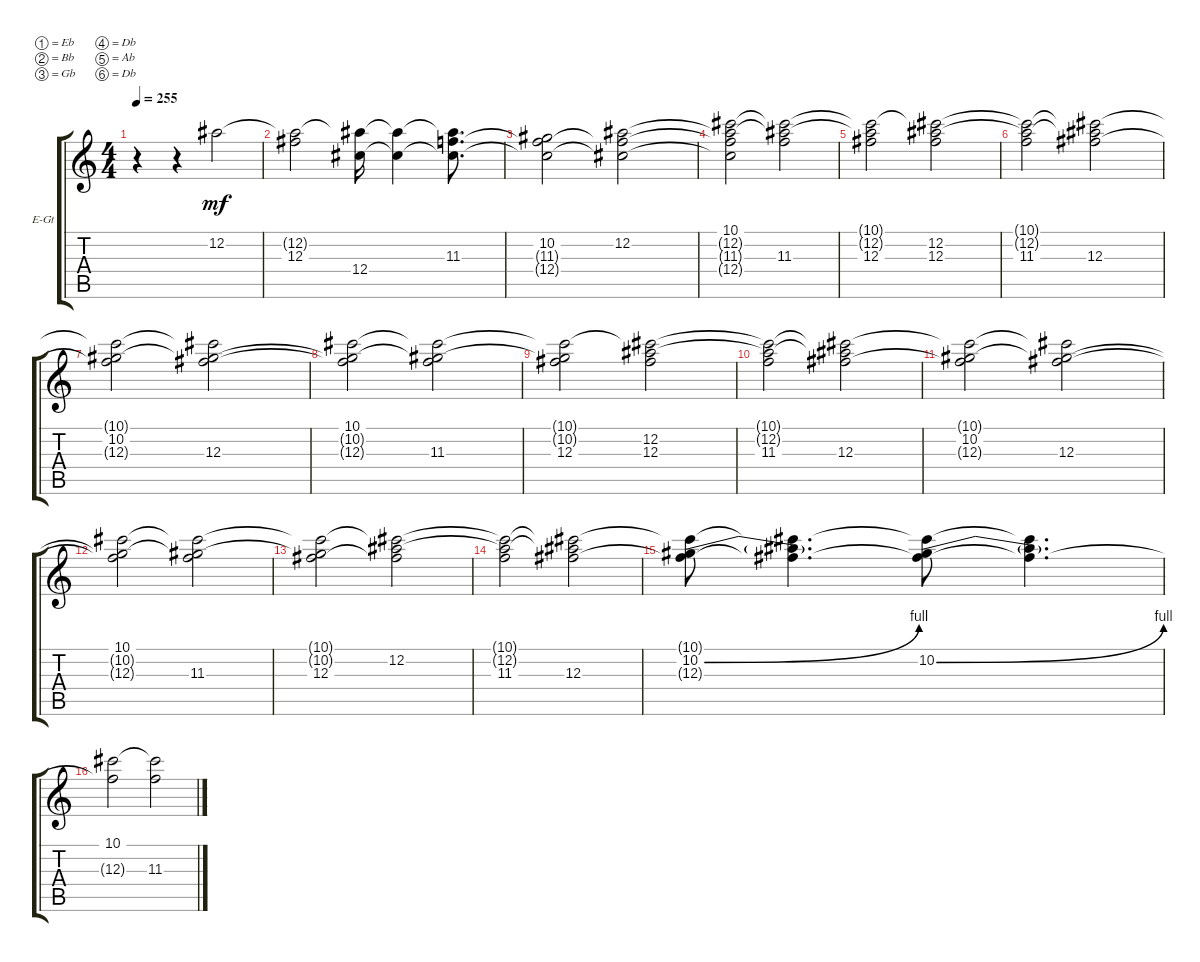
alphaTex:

\bracketExtendMode groupsimilarinstruments
\firstSystemTrackNameOrientation horizontal
\otherSystemsTrackNameOrientation horizontal
\track ("Guitar One" "E-Gt") {instrument electricguitarclean}
\staff {score tabs}
\tuning (Eb4 Bb3 Gb3 Db3 Ab2 Db2)
\ts (4 4)
\tempo 255
\clef g2
\ks c
r.4{dy mf} r.4 12.2.2 |
(12.3 12.2{t}).2 (12.4 12.2{t}).16 (12.4{t} 12.2{t}).4 (11.3 12.2{t} 12.4{t}).8{d} |
(10.2 11.3{t} 12.4{t}).2 (12.2 11.3{t} 12.4{t}).2 |
(10.1 12.2{t} 11.3{t} 12.4{t}).2 (10.1{t} 11.3 12.2{t}).2 |
(10.1{t} 12.3 12.2{t}).2 (12.3 12.2 10.1{t}).2 |
(11.3 10.1{t} 12.2{t}).2 (12.3 10.1{t} 12.2{t}).2 |
(10.2 12.3{t} 10.1{t}).2 (10.2{t} 12.3 10.1{t}).2 |
(12.3{t} 10.1 10.2{t}).2 (11.3 10.1{t} 10.2{t}).2 |
(12.3 10.1{t} 10.2{t}).2 (12.3 12.2 10.1{t}).2 |
(11.3 10.1{t} 12.2{t}).2 (12.3 10.1{t} 12.2{t}).2 |
(10.2 10.1{t} 12.3{t}).2 (12.3 10.1{t} 10.2{t}).2 |
(10.1 10.2{t} 12.3{t}).2 (11.3 10.1{t} 10.2{t}).2 |
(12.3 10.1{t} 10.2{t}).2 (12.2 10.1{t} 12.3{t}).2 |
(11.3 10.1{t} 12.2{t}).2 (12.3 10.1{t} 12.2{t}).2 |
(10.2{be (bend 0 0 14.399999999999999 4)} 10.1{t} 12.3{t}).8 (10.2{t} 10.1{t} 12.3{t}).4{d} (10.2{be (bend 0 0 16.2 4)} 10.1{t} 12.3{t}).8 (10.2{t} 10.1{t} 12.3{t}).4{d} |
(10.1 12.3{t}).2 (11.3 10.1{t}).2
